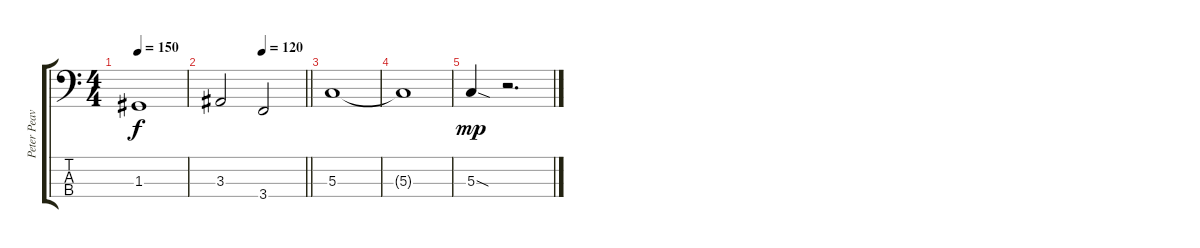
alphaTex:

\track ("Peter Peavy Wagner" "Peter Peav") {instrument electricbasspick}
\staff {score tabs}
\tuning (F2 C2 G1 D1) {hide}
\ts (4 4)
\tempo 150
\clef f4
\ks c
1.3.1{dy f} |
\tempo (120 0.5)
\barLineRight lightlight
3.3.2 3.4.2 |
5.3.1 |
5.3{t}.1 |
5.3{sod}.4{dy mp} r.2{d}
